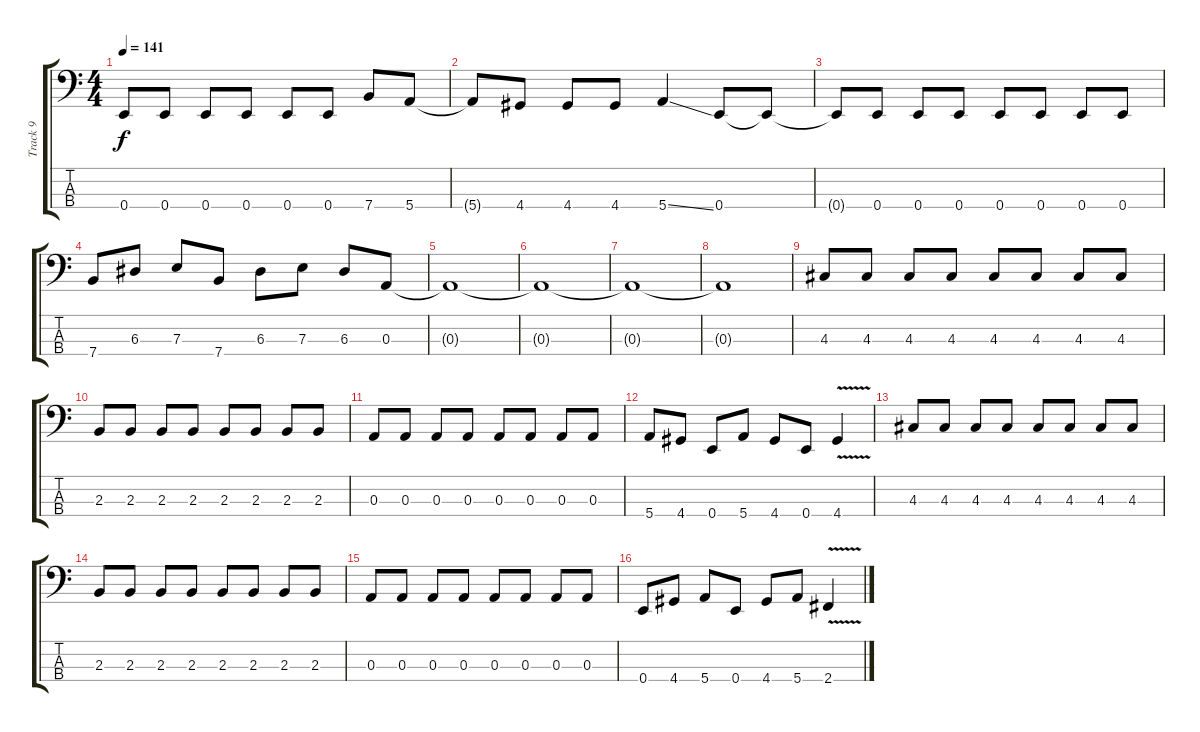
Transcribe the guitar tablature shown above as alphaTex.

\track ("Track 9" "Track 9") {instrument electricbasspick}
\staff {score tabs}
\tuning (G2 D2 A1 E1) {hide}
\ts (4 4)
\tempo 141
\clef f4
\ks c
0.4{t}.8{dy f} 0.4.8 0.4.8 0.4.8 0.4.8 0.4.8 7.4.8 5.4.8 |
5.4{t}.8 4.4.8 4.4.8 4.4.8 5.4{ss}.4 0.4.8 0.4{t}.8 |
0.4{t}.8 0.4.8 0.4.8 0.4.8 0.4.8 0.4.8 0.4.8 0.4.8 |
7.4.8 6.3.8 7.3.8 7.4.8 6.3.8 7.3.8 6.3.8 0.3.8 |
0.3{t}.1 |
0.3{t}.1 |
0.3{t}.1 |
0.3{t}.1 |
4.3.8 4.3.8 4.3.8 4.3.8 4.3.8 4.3.8 4.3.8 4.3.8 |
2.3.8 2.3.8 2.3.8 2.3.8 2.3.8 2.3.8 2.3.8 2.3.8 |
0.3.8 0.3.8 0.3.8 0.3.8 0.3.8 0.3.8 0.3.8 0.3.8 |
5.4.8 4.4.8 0.4.8 5.4.8 4.4.8 0.4.8 4.4{v}.4 |
4.3.8 4.3.8 4.3.8 4.3.8 4.3.8 4.3.8 4.3.8 4.3.8 |
2.3.8 2.3.8 2.3.8 2.3.8 2.3.8 2.3.8 2.3.8 2.3.8 |
0.3.8 0.3.8 0.3.8 0.3.8 0.3.8 0.3.8 0.3.8 0.3.8 |
0.4.8 4.4.8 5.4.8 0.4.8 4.4.8 5.4.8 2.4{v}.4
